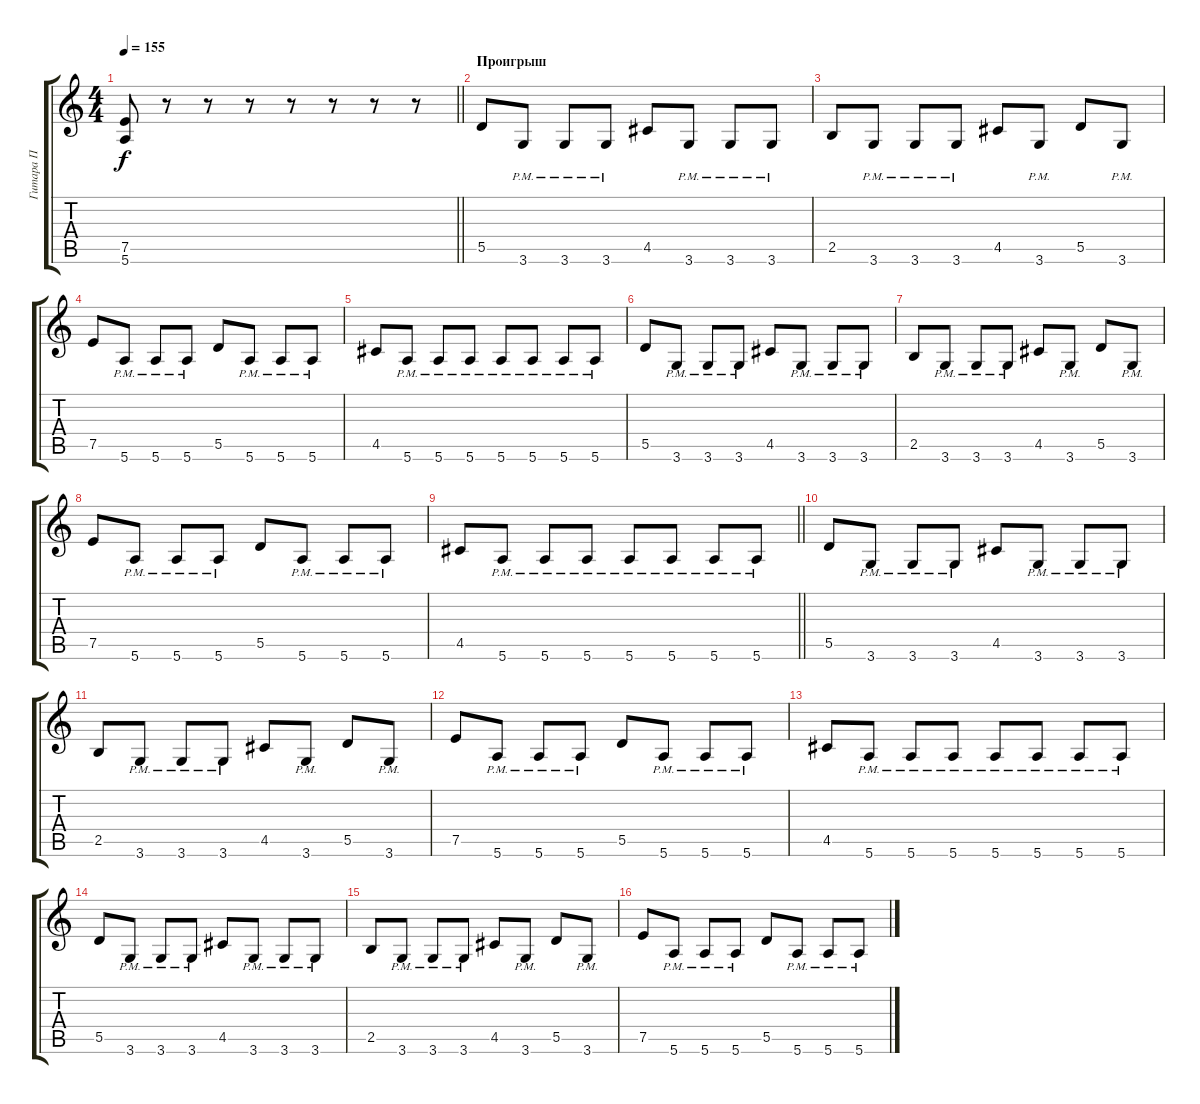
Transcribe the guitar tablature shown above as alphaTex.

\track ("Гитара П" "Гитара П") {instrument distortionguitar}
\staff {score tabs}
\tuning (E4 B3 G3 D3 A2 E2) {hide}
\ts (4 4)
\tempo 155
\clef g2
\barLineRight lightlight
\ks c
(7.5 5.6).8{dy f} r.8 r.8 r.8 r.8 r.8 r.8 r.8 |
\section ("" "Проигрыш")
5.5.8 3.6{pm}.8 3.6{pm}.8 3.6{pm}.8 4.5.8 3.6{pm}.8 3.6{pm}.8 3.6{pm}.8 |
2.5.8 3.6{pm}.8 3.6{pm}.8 3.6{pm}.8 4.5.8 3.6{pm}.8 5.5.8 3.6{pm}.8 |
7.5.8 5.6{pm}.8 5.6{pm}.8 5.6{pm}.8 5.5.8 5.6{pm}.8 5.6{pm}.8 5.6{pm}.8 |
4.5.8 5.6{pm}.8 5.6{pm}.8 5.6{pm}.8 5.6{pm}.8 5.6{pm}.8 5.6{pm}.8 5.6{pm}.8 |
5.5.8 3.6{pm}.8 3.6{pm}.8 3.6{pm}.8 4.5.8 3.6{pm}.8 3.6{pm}.8 3.6{pm}.8 |
2.5.8 3.6{pm}.8 3.6{pm}.8 3.6{pm}.8 4.5.8 3.6{pm}.8 5.5.8 3.6{pm}.8 |
7.5.8 5.6{pm}.8 5.6{pm}.8 5.6{pm}.8 5.5.8 5.6{pm}.8 5.6{pm}.8 5.6{pm}.8 |
\barLineRight lightlight
4.5.8 5.6{pm}.8 5.6{pm}.8 5.6{pm}.8 5.6{pm}.8 5.6{pm}.8 5.6{pm}.8 5.6{pm}.8 |
\section ("" " ")
5.5.8 3.6{pm}.8 3.6{pm}.8 3.6{pm}.8 4.5.8 3.6{pm}.8 3.6{pm}.8 3.6{pm}.8 |
2.5.8 3.6{pm}.8 3.6{pm}.8 3.6{pm}.8 4.5.8 3.6{pm}.8 5.5.8 3.6{pm}.8 |
7.5.8 5.6{pm}.8 5.6{pm}.8 5.6{pm}.8 5.5.8 5.6{pm}.8 5.6{pm}.8 5.6{pm}.8 |
4.5.8 5.6{pm}.8 5.6{pm}.8 5.6{pm}.8 5.6{pm}.8 5.6{pm}.8 5.6{pm}.8 5.6{pm}.8 |
5.5.8 3.6{pm}.8 3.6{pm}.8 3.6{pm}.8 4.5.8 3.6{pm}.8 3.6{pm}.8 3.6{pm}.8 |
2.5.8 3.6{pm}.8 3.6{pm}.8 3.6{pm}.8 4.5.8 3.6{pm}.8 5.5.8 3.6{pm}.8 |
7.5.8 5.6{pm}.8 5.6{pm}.8 5.6{pm}.8 5.5.8 5.6{pm}.8 5.6{pm}.8 5.6{pm}.8
